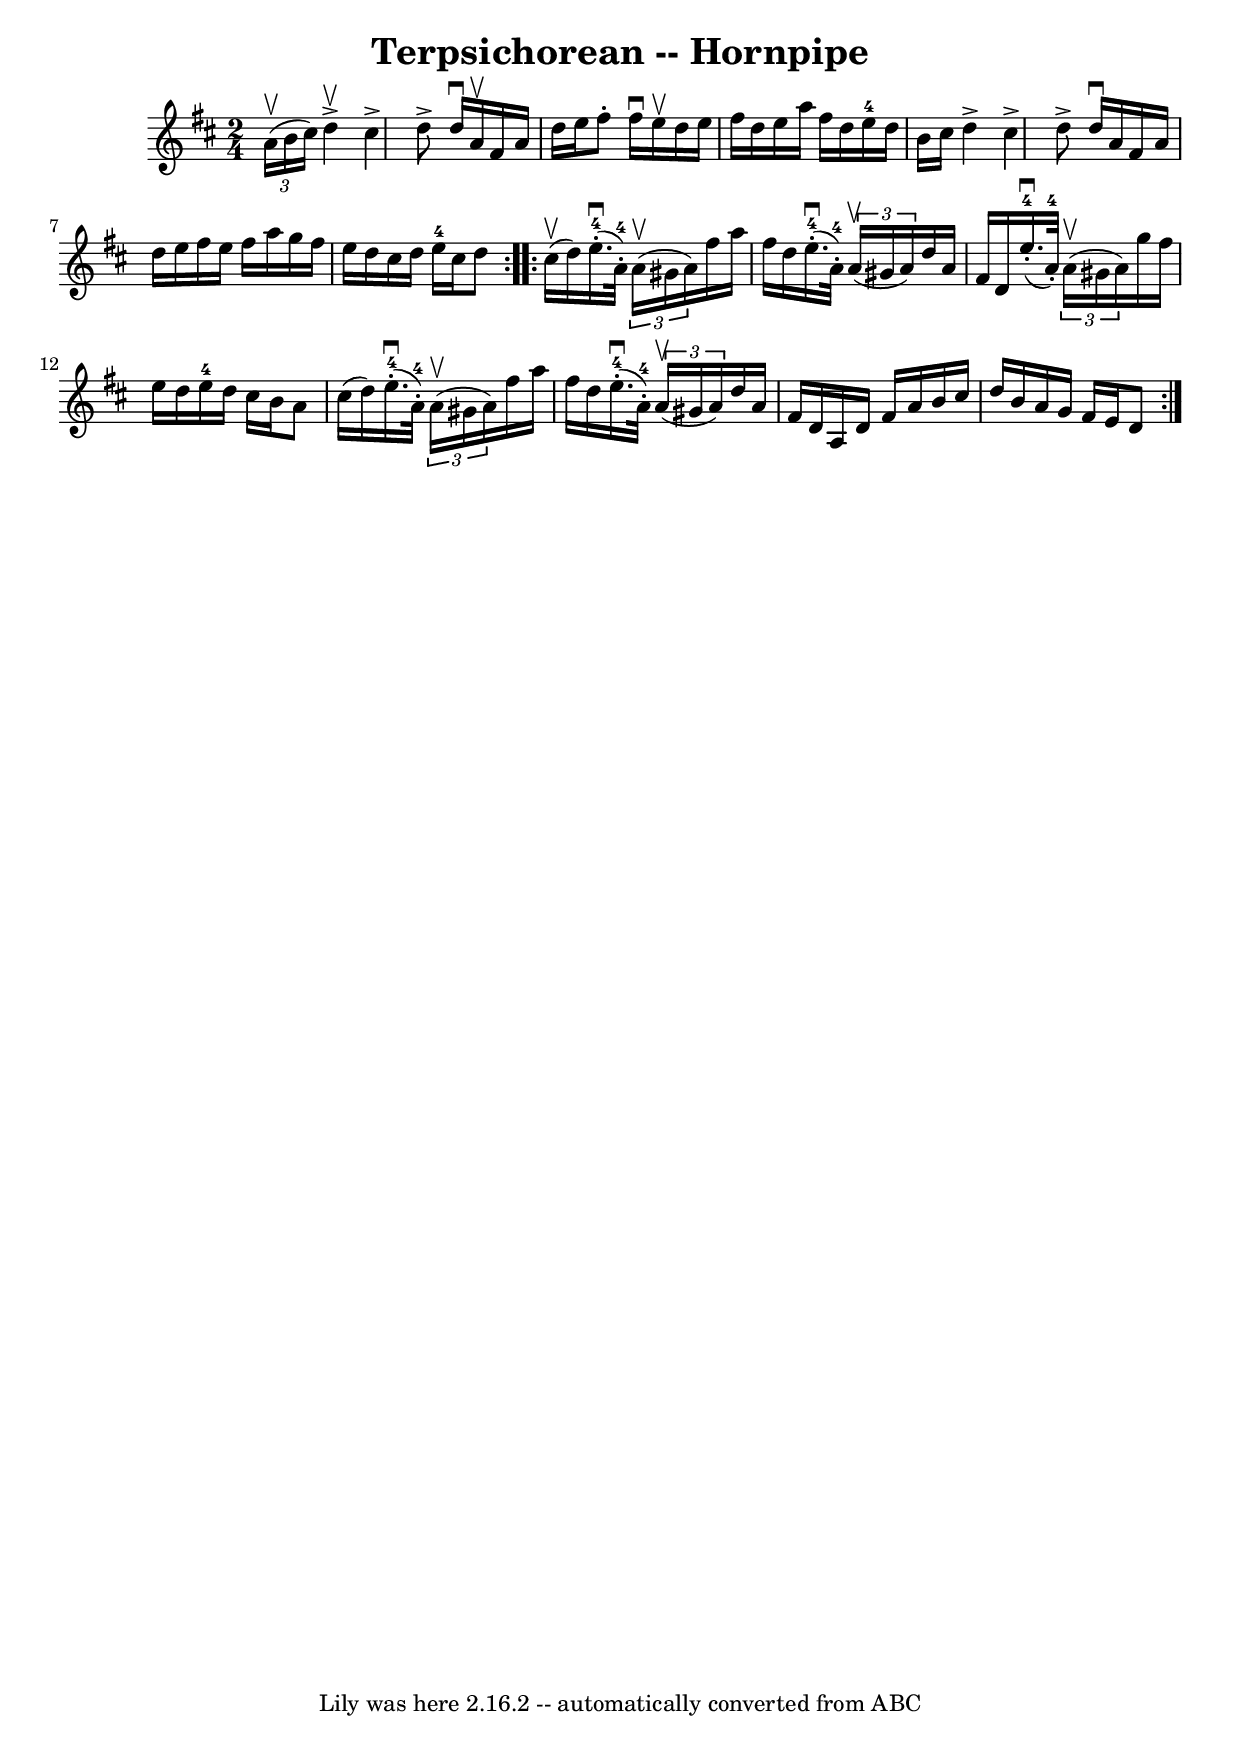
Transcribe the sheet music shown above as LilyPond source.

\version "2.16.2"
\include "Mammoth.ily"
\header {
  %% book = "Cole's 1000 Fiddle Tunes"
 crossRefNumber = "1"
 footnotes = ""
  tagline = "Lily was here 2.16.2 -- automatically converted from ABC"
  title = "Terpsichorean -- Hornpipe"

}
voicedefault =  {



  \repeat volta 2 {

    \time 2/4 
    \key d \major
    \times 2/3 { a'16 (^\upbow b'16 cis''16)  	       }   |
 d''4^\upbow^\accent cis''4^\accent |
 d''8^\accent d''16^\downbow a'16^\upbow fis'16 a'16 d''16 e''16   |
    
 fis''8-. fis''16^\downbow e''16^\upbow d''16 e''16 fis''16 d''16   |
 e''16 a''16 fis''16 d''16 e''16-4 d''16 b'16 cis''16   |
 d''4^\accent cis''4^\accent |
 d''8^\accent d''16^\downbow a'16 fis'16 a'16 d''16 e''16  |
 fis''16 e''16 fis''16 a''16 g''16 fis''16 e''16 d''16    |
 cis''16 d''16 e''16-4 cis''16 d''8  
  }     

  \repeat volta 2 { cis''16 (^\upbow d''16)  |
 e''16.-4(^\downbow-. a'32-4-.)   \times 2/3 { a'16 (^\upbow gis'16    
					 a'16)  					  } fis''16 a''16 fis''16 d''16   |
 e''16.-4(^\downbow-. a'32-4-.)   \times 2/3 { a'16 (^\upbow gis'16    
					 a'16)  					  } d''16 a'16 fis'16 d'16   |
 e''16.-4(^\downbow-. a'32-4-.)   \times 2/3 { a'16 (^\upbow gis'16    
					 a'16)  					  } g''16 fis''16 e''16 d''16   |
 e''16-4 d''16 cis''16 b'16 a'8 cis''16 (d''16)  |
 e''16.-4(^\downbow-. a'32-4-.)   \times 2/3 { a'16 (^\upbow gis'16    
					 a'16)  					  } fis''16 a''16 fis''16 d''16   |
 e''16.-4(^\downbow-. a'32-4-.)   \times 2/3 { a'16 (^\upbow gis'16    
					 a'16)  					  } d''16 a'16 fis'16 d'16   |
 a16 d'16 fis'16 a'16 b'16 cis''16 d''16 b'16   |
 a'16 g'16    
 fis'16 e'16 d'8  
  }   

}

\score{
  <<

    \context Staff="default"
    {
      \voicedefault 
      
    }

  >>
  \layout {
    
  }
  \midi {
  }

}
